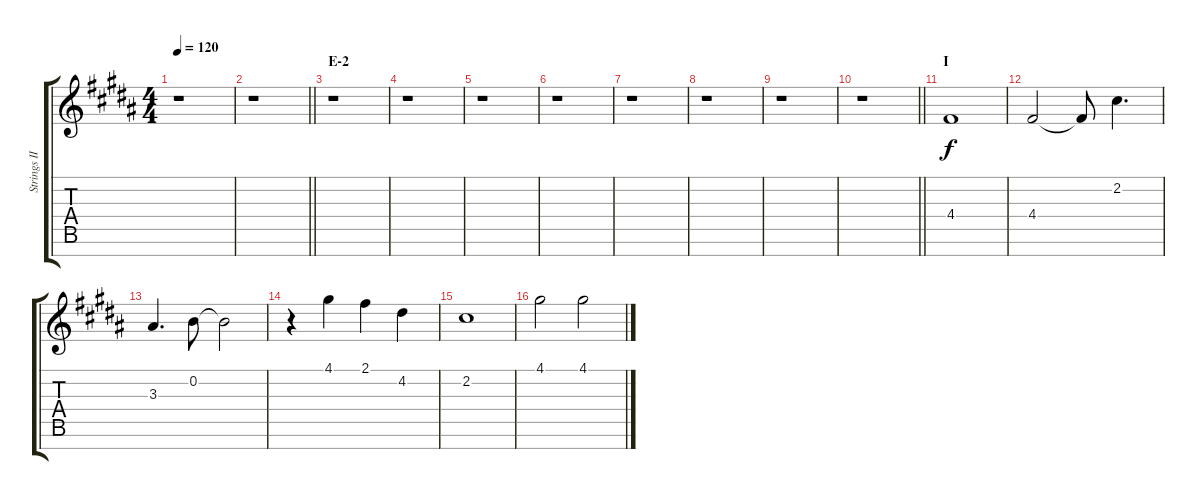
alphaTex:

\track ("Strings II" "Strings II") {instrument stringensemble1}
\staff {score tabs}
\tuning (E5 B4 G4 D4 A3 E3 B2) {hide}
\ts (4 4)
\tempo 120
\clef g2
\ks b
r.1{dy f} |
\barLineRight lightlight
r.1 |
\section ("" "E-2")
r.1 |
r.1 |
r.1 |
r.1 |
r.1 |
r.1 |
r.1 |
\barLineRight lightlight
r.1 |
\section ("" "I")
4.4.1 |
4.4.2 4.4{t}.8 2.2.4{d} |
3.3.4{d} 0.2.8 0.2{t}.2 |
r.4 4.1.4 2.1.4 4.2.4 |
2.2.1 |
4.1.2 4.1.2
